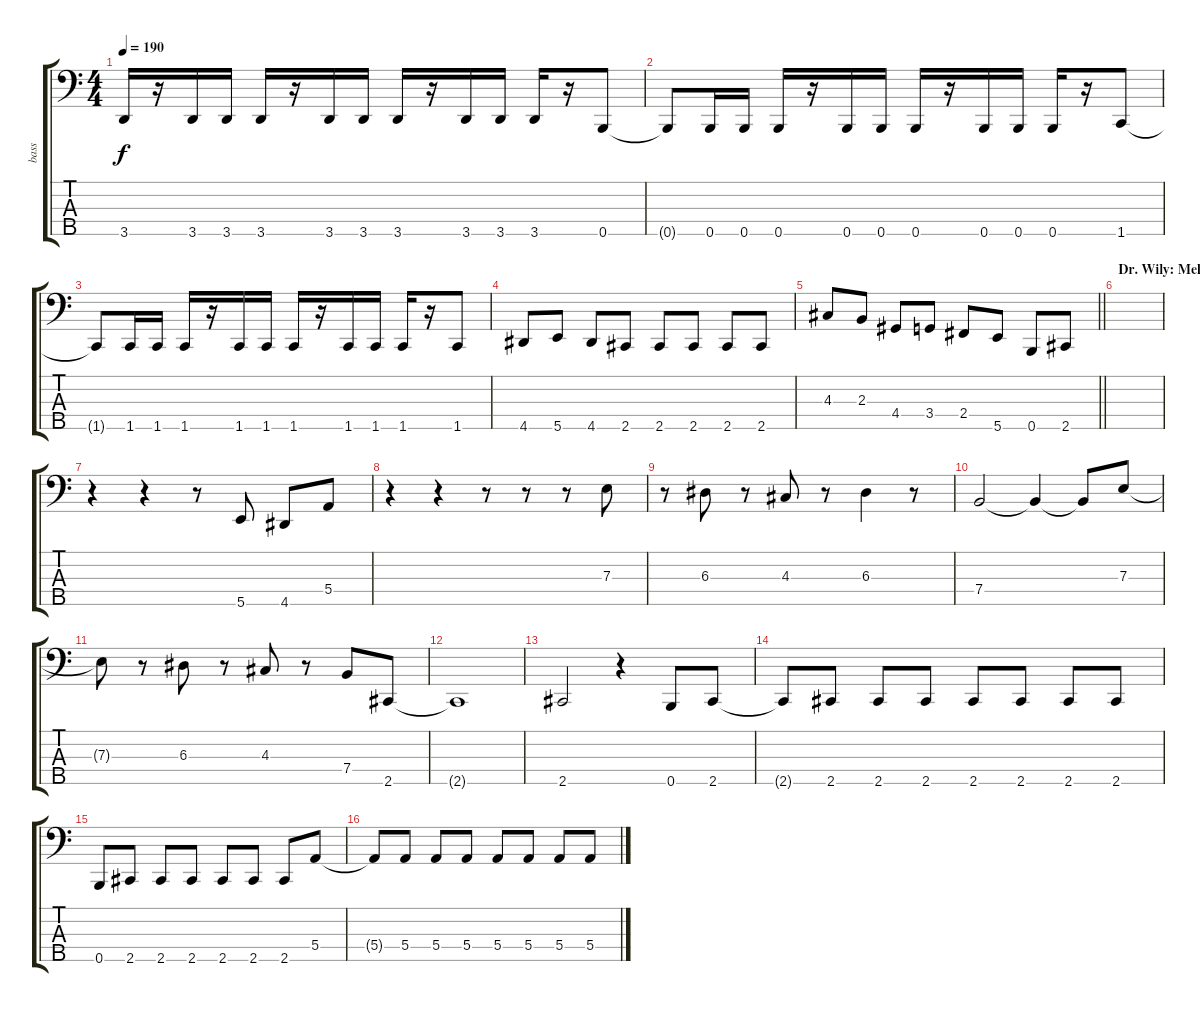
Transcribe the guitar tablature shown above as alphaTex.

\track ("bass" "bass") {instrument electricbassfinger}
\staff {score tabs}
\tuning (G2 D2 A1 E1 B0) {hide}
\ts (4 4)
\tempo 190
\clef f4
\ks c
3.5.16{dy f} r.16 3.5.16 3.5.16 3.5.16 r.16 3.5.16 3.5.16 3.5.16 r.16 3.5.16 3.5.16 3.5.16 r.16 0.5.8 |
0.5{t}.8 0.5.16 0.5.16 0.5.16 r.16 0.5.16 0.5.16 0.5.16 r.16 0.5.16 0.5.16 0.5.16 r.16 1.5.8 |
1.5{t}.8 1.5.16 1.5.16 1.5.16 r.16 1.5.16 1.5.16 1.5.16 r.16 1.5.16 1.5.16 1.5.16 r.16 1.5.8 |
4.5.8 5.5.8 4.5.8 2.5.8 2.5.8 2.5.8 2.5.8 2.5.8 |
\barLineRight lightlight
4.3.8 2.3.8 4.4.8 3.4.8 2.4.8 5.5.8 0.5.8 2.5.8 |
\section ("" "Dr. Wily: Melodi A och sista delen av C")
|
r.4 r.4 r.8 5.5.8 4.5.8 5.4.8 |
r.4 r.4 r.8 r.8 r.8 7.3.8 |
r.8 6.3.8 r.8 4.3.8 r.8 6.3.4 r.8 |
7.4.2 7.4{t}.4 7.4{t}.8 7.3.8 |
7.3{t}.8 r.8 6.3.8 r.8 4.3.8 r.8 7.4.8 2.5.8 |
2.5{t}.1 |
2.5.2 r.4 0.5.8 2.5.8 |
2.5{t}.8 2.5.8 2.5.8 2.5.8 2.5.8 2.5.8 2.5.8 2.5.8 |
0.5.8 2.5.8 2.5.8 2.5.8 2.5.8 2.5.8 2.5.8 5.4.8 |
5.4{t}.8 5.4.8 5.4.8 5.4.8 5.4.8 5.4.8 5.4.8 5.4.8
